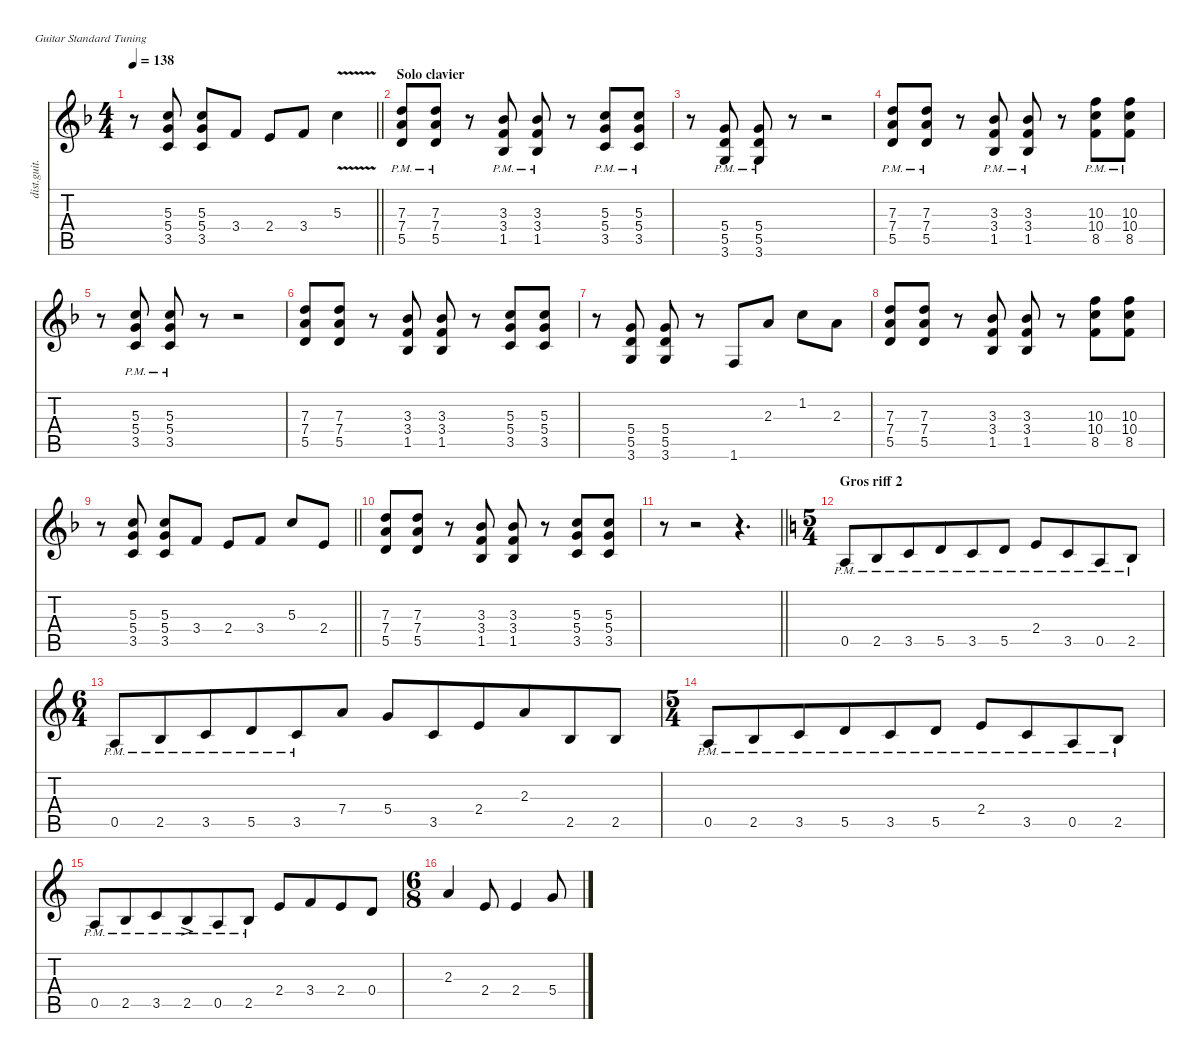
\defaultSystemsLayout 4
\hideDynamics
\bracketExtendMode nobrackets
\track ("Sylvain" "dist.guit.") {instrument distortionguitar}
\staff {score tabs}
\tuning (E4 B3 G3 D3 A2 E2)
\ts (4 4)
\tempo 138
\clef g2
\barLineRight lightlight
\ks dminor
r.8{dy f} (5.3{acc forcenatural} 5.4{acc forcenatural} 3.5{acc forcenatural}).8 (5.3{acc forcenatural} 5.4{acc forcenatural} 3.5{acc forcenatural}).8 3.4{acc forcenatural}.8 2.4{acc forcenatural}.8 3.4{acc forcenatural}.8 5.3{v acc forcenatural}.4 |
\section ("" "Solo clavier")
(7.3{pm acc forcenatural} 7.4{pm acc forcenatural} 5.5{pm acc forcenatural}).8 (7.3{pm acc forcenatural} 7.4{pm acc forcenatural} 5.5{pm acc forcenatural}).8 r.8 (3.3{pm acc b} 3.4{pm acc forcenatural} 1.5{pm acc b}).8 (3.3{pm acc b} 3.4{pm acc forcenatural} 1.5{pm acc b}).8 r.8 (5.3{pm acc forcenatural} 5.4{pm acc forcenatural} 3.5{pm acc forcenatural}).8 (5.3{pm acc forcenatural} 5.4{pm acc forcenatural} 3.5{pm acc forcenatural}).8 |
r.8 (5.4{pm acc forcenatural} 5.5{pm acc forcenatural} 3.6{pm acc forcenatural}).8 (5.4{pm acc forcenatural} 5.5{pm acc forcenatural} 3.6{pm acc forcenatural}).8 r.8 r.2 |
(7.3{pm acc forcenatural} 7.4{pm acc forcenatural} 5.5{pm acc forcenatural}).8 (7.3{pm acc forcenatural} 7.4{pm acc forcenatural} 5.5{pm acc forcenatural}).8 r.8 (3.3{pm acc b} 3.4{pm acc forcenatural} 1.5{pm acc b}).8 (3.3{pm acc b} 3.4{pm acc forcenatural} 1.5{pm acc b}).8 r.8 (10.3{pm acc forcenatural} 10.4{pm acc forcenatural} 8.5{pm acc forcenatural}).8 (10.3{pm acc forcenatural} 10.4{pm acc forcenatural} 8.5{pm acc forcenatural}).8 |
r.8 (5.3{pm acc forcenatural} 5.4{pm acc forcenatural} 3.5{pm acc forcenatural}).8 (5.3{pm acc forcenatural} 5.4{pm acc forcenatural} 3.5{pm acc forcenatural}).8 r.8 r.2 |
(7.3{acc forcenatural} 7.4{acc forcenatural} 5.5{acc forcenatural}).8 (7.3{acc forcenatural} 7.4{acc forcenatural} 5.5{acc forcenatural}).8 r.8 (3.3{acc b} 3.4{acc forcenatural} 1.5{acc b}).8 (3.3{acc b} 3.4{acc forcenatural} 1.5{acc b}).8 r.8 (5.3{acc forcenatural} 5.4{acc forcenatural} 3.5{acc forcenatural}).8 (5.3{acc forcenatural} 5.4{acc forcenatural} 3.5{acc forcenatural}).8 |
r.8 (5.4{acc forcenatural} 5.5{acc forcenatural} 3.6{acc forcenatural}).8 (5.4{acc forcenatural} 5.5{acc forcenatural} 3.6{acc forcenatural}).8 r.8 1.6{acc forcenatural}.8 2.3{acc forcenatural}.8 1.2{acc forcenatural}.8 2.3{acc forcenatural}.8 |
(7.3{acc forcenatural} 7.4{acc forcenatural} 5.5{acc forcenatural}).8 (7.3{acc forcenatural} 7.4{acc forcenatural} 5.5{acc forcenatural}).8 r.8 (3.3{acc b} 3.4{acc forcenatural} 1.5{acc b}).8 (3.3{acc b} 3.4{acc forcenatural} 1.5{acc b}).8 r.8 (10.3{acc forcenatural} 10.4{acc forcenatural} 8.5{acc forcenatural}).8 (10.3{acc forcenatural} 10.4{acc forcenatural} 8.5{acc forcenatural}).8 |
\barLineRight lightlight
r.8 (5.3{acc forcenatural} 5.4{acc forcenatural} 3.5{acc forcenatural}).8 (5.3{acc forcenatural} 5.4{acc forcenatural} 3.5{acc forcenatural}).8 3.4{acc forcenatural}.8 2.4{acc forcenatural}.8 3.4{acc forcenatural}.8 5.3{acc forcenatural}.8 2.4{acc forcenatural}.8 |
(7.3{acc forcenatural} 7.4{acc forcenatural} 5.5{acc forcenatural}).8 (7.3{acc forcenatural} 7.4{acc forcenatural} 5.5{acc forcenatural}).8 r.8 (3.3{acc b} 3.4{acc forcenatural} 1.5{acc b}).8 (3.3{acc b} 3.4{acc forcenatural} 1.5{acc b}).8 r.8 (5.3{acc forcenatural} 5.4{acc forcenatural} 3.5{acc forcenatural}).8 (5.3{acc forcenatural} 5.4{acc forcenatural} 3.5{acc forcenatural}).8 |
\barLineRight lightlight
r.8 r.2 r.4{d} |
\ts (5 4)
\beaming (8 6 4)
\section ("" "Gros riff 2")
\ks aminor
0.5{pm}.8 2.5{pm}.8 3.5{pm}.8 5.5{pm}.8 3.5{pm}.8 5.5{pm}.8 2.4{pm}.8 3.5{pm}.8 0.5{pm}.8 2.5{pm}.8 |
\ts (6 4)
\beaming (8 6 6)
0.5{pm}.8 2.5{pm}.8 3.5{pm}.8 5.5{pm}.8 3.5{pm}.8 7.4.8 5.4.8 3.5.8 2.4.8 2.3.8 2.5.8 2.5.8 |
\ts (5 4)
\beaming (8 6 4)
0.5{pm}.8 2.5{pm}.8 3.5{pm}.8 5.5{pm}.8 3.5{pm}.8 5.5{pm}.8 2.4{pm}.8 3.5{pm}.8 0.5{pm}.8 2.5{pm}.8 |
0.5{pm}.8 2.5{pm}.8 3.5{pm}.8 2.5{ac pm}.8{dy ff} 0.5{pm}.8{dy f} 2.5{pm}.8 2.4.8 3.4.8 2.4.8 0.4.8 |
\ts (6 8)
\beaming (8 3 3)
2.3.4 2.4.8 2.4.4 5.4.8
